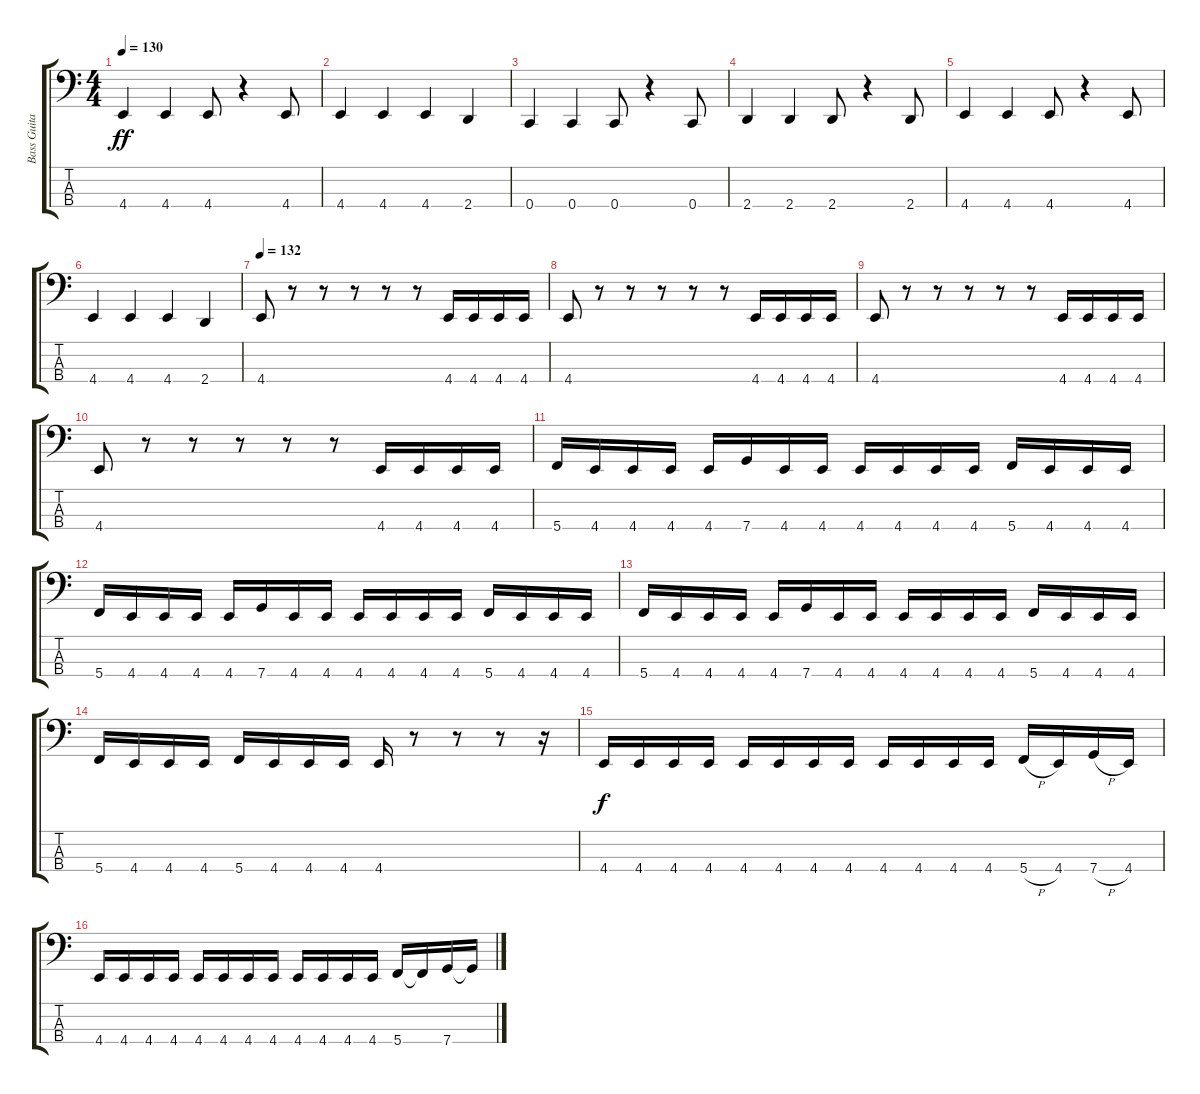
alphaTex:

\track ("Bass Guitar" "Bass Guita") {instrument electricbasspick}
\staff {score tabs}
\tuning (F2 C2 G1 C1) {hide}
\ts (4 4)
\tempo 130
\clef f4
\ks c
4.4.4{dy ff} 4.4.4 4.4.8 r.4 4.4.8 |
4.4.4 4.4.4 4.4.4 2.4.4 |
0.4.4 0.4.4 0.4.8 r.4 0.4.8 |
2.4.4 2.4.4 2.4.8 r.4 2.4.8 |
4.4.4 4.4.4 4.4.8 r.4 4.4.8 |
4.4.4 4.4.4 4.4.4 2.4.4 |
\tempo 132
4.4.8 r.8 r.8 r.8 r.8 r.8 4.4.16 4.4.16 4.4.16 4.4.16 |
4.4.8 r.8 r.8 r.8 r.8 r.8 4.4.16 4.4.16 4.4.16 4.4.16 |
4.4.8 r.8 r.8 r.8 r.8 r.8 4.4.16 4.4.16 4.4.16 4.4.16 |
4.4.8 r.8 r.8 r.8 r.8 r.8 4.4.16 4.4.16 4.4.16 4.4.16 |
5.4.16 4.4.16 4.4.16 4.4.16 4.4.16 7.4.16 4.4.16 4.4.16 4.4.16 4.4.16 4.4.16 4.4.16 5.4.16 4.4.16 4.4.16 4.4.16 |
5.4.16 4.4.16 4.4.16 4.4.16 4.4.16 7.4.16 4.4.16 4.4.16 4.4.16 4.4.16 4.4.16 4.4.16 5.4.16 4.4.16 4.4.16 4.4.16 |
5.4.16 4.4.16 4.4.16 4.4.16 4.4.16 7.4.16 4.4.16 4.4.16 4.4.16 4.4.16 4.4.16 4.4.16 5.4.16 4.4.16 4.4.16 4.4.16 |
5.4.16 4.4.16 4.4.16 4.4.16 5.4.16 4.4.16 4.4.16 4.4.16 4.4.16 r.8 r.8 r.8 r.16 |
4.4.16{dy f} 4.4.16 4.4.16 4.4.16 4.4.16 4.4.16 4.4.16 4.4.16 4.4.16 4.4.16 4.4.16 4.4.16 5.4{h}.16 4.4.16 7.4{h}.16 4.4.16 |
4.4.16 4.4.16 4.4.16 4.4.16 4.4.16 4.4.16 4.4.16 4.4.16 4.4.16 4.4.16 4.4.16 4.4.16 5.4.16 5.4{t}.16 7.4.16 7.4{t}.16
